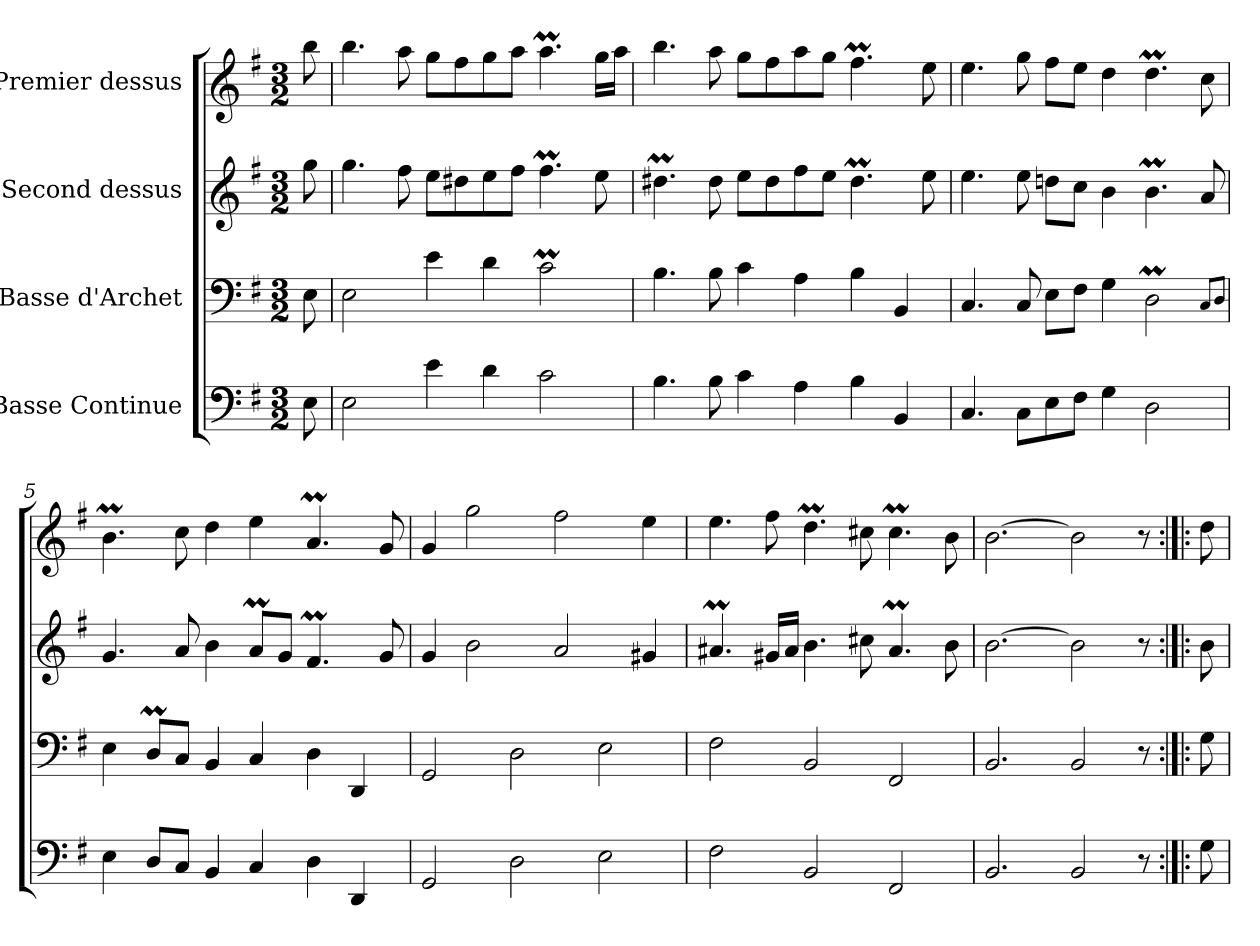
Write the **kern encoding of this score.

**kern	**kern	**kern	**kern
*part4	*part3	*part2	*part1
*staff4	*staff3	*staff2	*staff1
*I"Basse Continue	*I"Basse d'Archet	*I"Second dessus	*I"Premier dessus
*clefF4	*clefF4	*clefG2	*clefG2
*k[f#]	*k[f#]	*k[f#]	*k[f#]
*G:	*G:	*G:	*G:
*M3/2	*M3/2	*M3/2	*M3/2
=1	=1	=1	=1
8E\	8E\	8gg\	8bb\
=2	=2	=2	=2
2E\	2E\	4.gg\	4.bb\
.	.	8ff#\	8aa\
4e\	4e\	8ee\L	8gg\L
.	.	8dd#X\	8ff#\
4d\	4d\	8ee\	8gg\
.	.	8ff#\J	8aa\J
2c\	2cM\	4.ff#m\	4.aaM\
.	.	8ee\	16gg\LL
.	.	.	16aa\JJ
=3	=3	=3	=3
4.B\	4.B\	4.dd#Xm\	4.bb\
8B\	8B\	8dd#\	8aa\
4c\	4c\	8ee\L	8gg\L
.	.	8dd#\	8ff#\
4A\	4A\	8ff#\	8aa\
.	.	8ee\J	8gg\J
4B\	4B\	4.dd#m\	4.ff#m\
4BB/	4BB/	.	.
.	.	8ee\	8ee\
=4	=4	=4	=4
4.C/	4.C/	4.ee\	4.ee\
8C\L	8C/	8ee\	8gg\
8E\	8E\L	8ddn\L	8ff#\L
8F#\J	8F#\J	8cc\J	8ee\J
4G\	4G\	4b\	4dd\
2D\	2DM\	4.bm\	4.ddM\
.	.	8a/	8cc\
.	8qqC/L	.	.
.	8qqD/J	.	.
=5	=5	=5	=5
4E\	4E\	4.g/	4.bm\
8D/L	8DM/L	.	.
8C/J	8C/J	8a/	8cc\
4BB/	4BB/	4b\	4dd\
4C/	4C/	8aM/L	4ee\
.	.	8g/J	.
4D\	4D\	4.f#m/	4.aM/
4DD/	4DD/	.	.
.	.	8g/	8g/
!!LO:LB:g=z
=6	=6	=6	=6
2GG/	2GG/	4g/	4g/
.	.	2b\	2gg\
2D\	2D\	.	.
.	.	2a/	2ff#\
2E\	2E\	.	.
.	.	4g#X/	4ee\
=7	=7	=7	=7
2F#\	2F#\	4.a#Xm/	4.ee\
.	.	16g#X/LL	8ff#\
.	.	16a#/JJ	.
2BB/	2BB/	4.b\	4.ddM\
.	.	8cc#X\	8cc#X\
2FF#/	2FF#/	4.a#m/	4.cc#m\
.	.	8b\	8b\
=8	=8	=8	=8
2.BB/	2.BB/	[2.b\	[2.b\
2BB/	2BB/	2b\]	2b\]
8r	8r	8r	8r
=9:|!|:	=9:|!|:	=9:|!|:	=9:|!|:
8G\	8G\	8b\	8dd\
=	=	=	=
*-	*-	*-	*-
